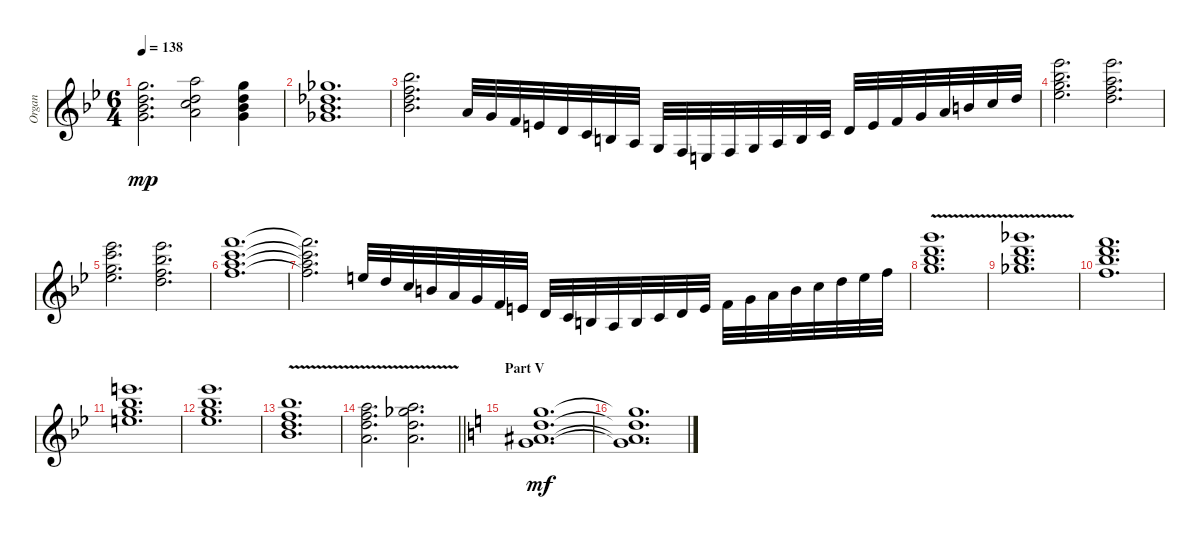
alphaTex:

\track ("Organ" "Organ") {instrument drawbarorgan}
\staff {score}
\tuning (E4 B3 G3 D3 A2 E2) {hide}
\ts (6 4)
\tempo 138
\clef g2
\ks gminor
(15.1{t} 15.2{t} 15.3{t} 17.4{t}).2{d dy mp} (17.1 15.2 17.3 19.4).2 (15.1 15.2 15.3 17.4).4 |
(14.1 14.2 15.3 16.4).1{d} |
(18.1 18.2 19.3 20.4).2{d} 19.4.32 17.4.32 15.4.32 14.4.32 12.4.32 10.4.32 9.4.32 7.4.32 5.4.32 3.4.32 2.4.32 3.4.32 5.4.32 7.4.32 9.4.32 10.4.32 12.4.32 14.4.32 15.4.32 17.4.32 19.4.32 21.4.32 22.4.32 24.4.32 |
(23.1 23.2 24.3 25.4).2{d} (23.1 22.2 22.3 24.4).2{d} |
(23.1 25.2 24.3 25.4).2{d} (23.1 23.2 22.3 24.4).2{d} |
(25.1 25.2 26.3 27.4).1{d} |
(25.1{t} 25.2{t} 26.3{t} 27.4{t}).2{d} 21.3.32 19.3.32 17.3.32 16.3.32 14.3.32 12.3.32 10.3.32 9.3.32 7.3.32 5.3.32 4.3.32 2.3.32 4.3.32 5.3.32 7.3.32 9.3.32 10.3.32 12.3.32 14.3.32 16.3.32 17.3.32 19.3.32 21.3.32 22.3.32 |
(27.1{v} 27.2{v} 27.3{v} 29.4{v}).1{d} |
(26.1{v} 27.2{v} 27.3{v} 28.4{v}).1{d} |
(25.1 27.2 27.3 27.4).1{d} |
(24.1 23.2 24.3 26.4).1{d} |
(23.1 23.2 24.3 25.4).1{d} |
(18.1{v} 18.2{v} 19.3{v} 20.4{v}).1{d} |
\barLineRight lightlight
(17.1{v} 18.2 19.3{v} 19.4).2{d} (17.1{v} 19.2{v} 19.3 19.4{v}).2{d} |
\section ("" "Part V")
\ks c
(15.1 15.2 15.3 17.4).1{d dy mf} |
(15.1{t} 15.2{t} 15.3{t} 17.4{t}).1{d}
